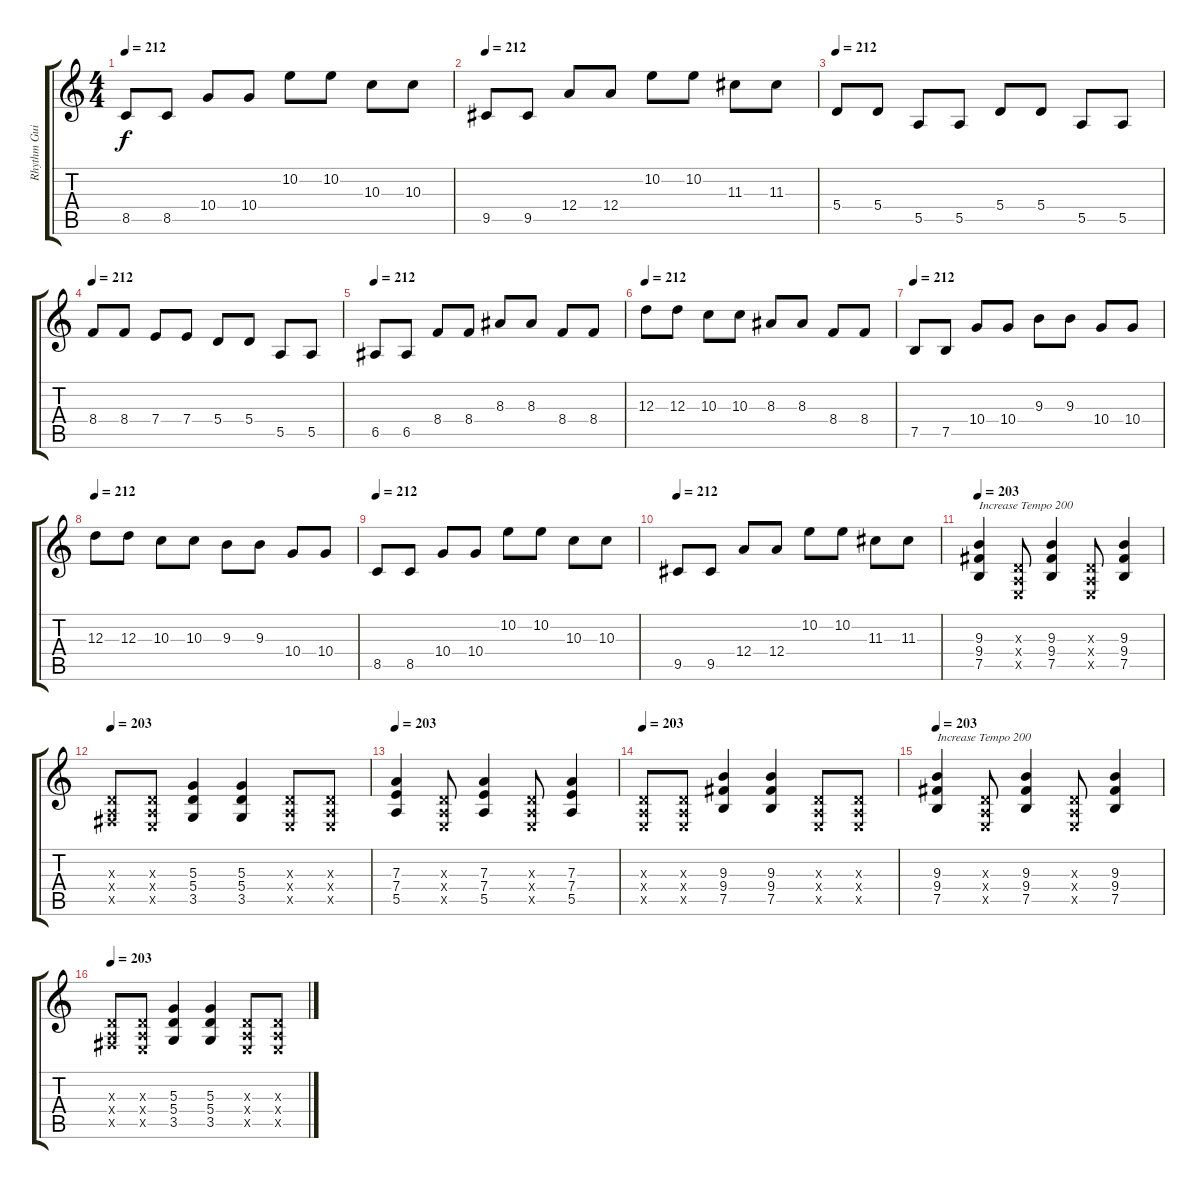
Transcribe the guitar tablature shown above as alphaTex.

\track ("Rhythm Guitar I" "Rhythm Gui") {instrument distortionguitar}
\staff {score tabs}
\tuning (B3 Gb3 D3 A2 E2 B1) {hide}
\ts (4 4)
\tempo 212
\clef g2
\ks c
8.5.8{dy f} 8.5.8 10.4.8 10.4.8 10.2.8 10.2.8 10.3.8 10.3.8 |
\tempo 212
9.5.8 9.5.8 12.4.8 12.4.8 10.2.8 10.2.8 11.3.8 11.3.8 |
\tempo 212
5.4.8 5.4.8 5.5.8 5.5.8 5.4.8 5.4.8 5.5.8 5.5.8 |
\tempo 212
8.4.8 8.4.8 7.4.8 7.4.8 5.4.8 5.4.8 5.5.8 5.5.8 |
\tempo 212
6.5.8 6.5.8 8.4.8 8.4.8 8.3.8 8.3.8 8.4.8 8.4.8 |
\tempo 212
12.3.8 12.3.8 10.3.8 10.3.8 8.3.8 8.3.8 8.4.8 8.4.8 |
\tempo 212
7.5.8 7.5.8 10.4.8 10.4.8 9.3.8 9.3.8 10.4.8 10.4.8 |
\tempo 212
12.3.8 12.3.8 10.3.8 10.3.8 9.3.8 9.3.8 10.4.8 10.4.8 |
\tempo 212
8.5.8 8.5.8 10.4.8 10.4.8 10.2.8 10.2.8 10.3.8 10.3.8 |
\tempo 212
9.5.8 9.5.8 12.4.8 12.4.8 10.2.8 10.2.8 11.3.8 11.3.8 |
\tempo 203
(9.3 9.4 7.5).4{txt "Increase Tempo 200"} (0.3{x} 0.4{x} 0.5{x}).8 (9.3 9.4 7.5).4 (0.3{x} 0.4{x} 0.5{x}).8 (9.3 9.4 7.5).4 |
\tempo 203
(0.3{x} 0.4{x} 2.5{x}).8 (0.3{x} 0.4{x} 0.5{x}).8 (5.3 5.4 3.5).4 (5.3 5.4 3.5).4 (0.3{x} 0.4{x} 0.5{x}).8 (0.3{x} 0.4{x} 0.5{x}).8 |
\tempo 203
(7.3 7.4 5.5).4 (0.3{x} 0.4{x} 0.5{x}).8 (7.3 7.4 5.5).4 (0.3{x} 0.4{x} 0.5{x}).8 (7.3 7.4 5.5).4 |
\tempo 203
(0.3{x} 0.4{x} 0.5{x}).8 (0.3{x} 0.4{x} 0.5{x}).8 (9.3 9.4 7.5).4 (9.3 9.4 7.5).4 (0.3{x} 0.4{x} 0.5{x}).8 (0.3{x} 0.4{x} 0.5{x}).8 |
\tempo 203
(9.3 9.4 7.5).4{txt "Increase Tempo 200"} (0.3{x} 0.4{x} 0.5{x}).8 (9.3 9.4 7.5).4 (0.3{x} 0.4{x} 0.5{x}).8 (9.3 9.4 7.5).4 |
\tempo 203
(0.3{x} 0.4{x} 2.5{x}).8 (0.3{x} 0.4{x} 0.5{x}).8 (5.3 5.4 3.5).4 (5.3 5.4 3.5).4 (0.3{x} 0.4{x} 0.5{x}).8 (0.3{x} 0.4{x} 0.5{x}).8
